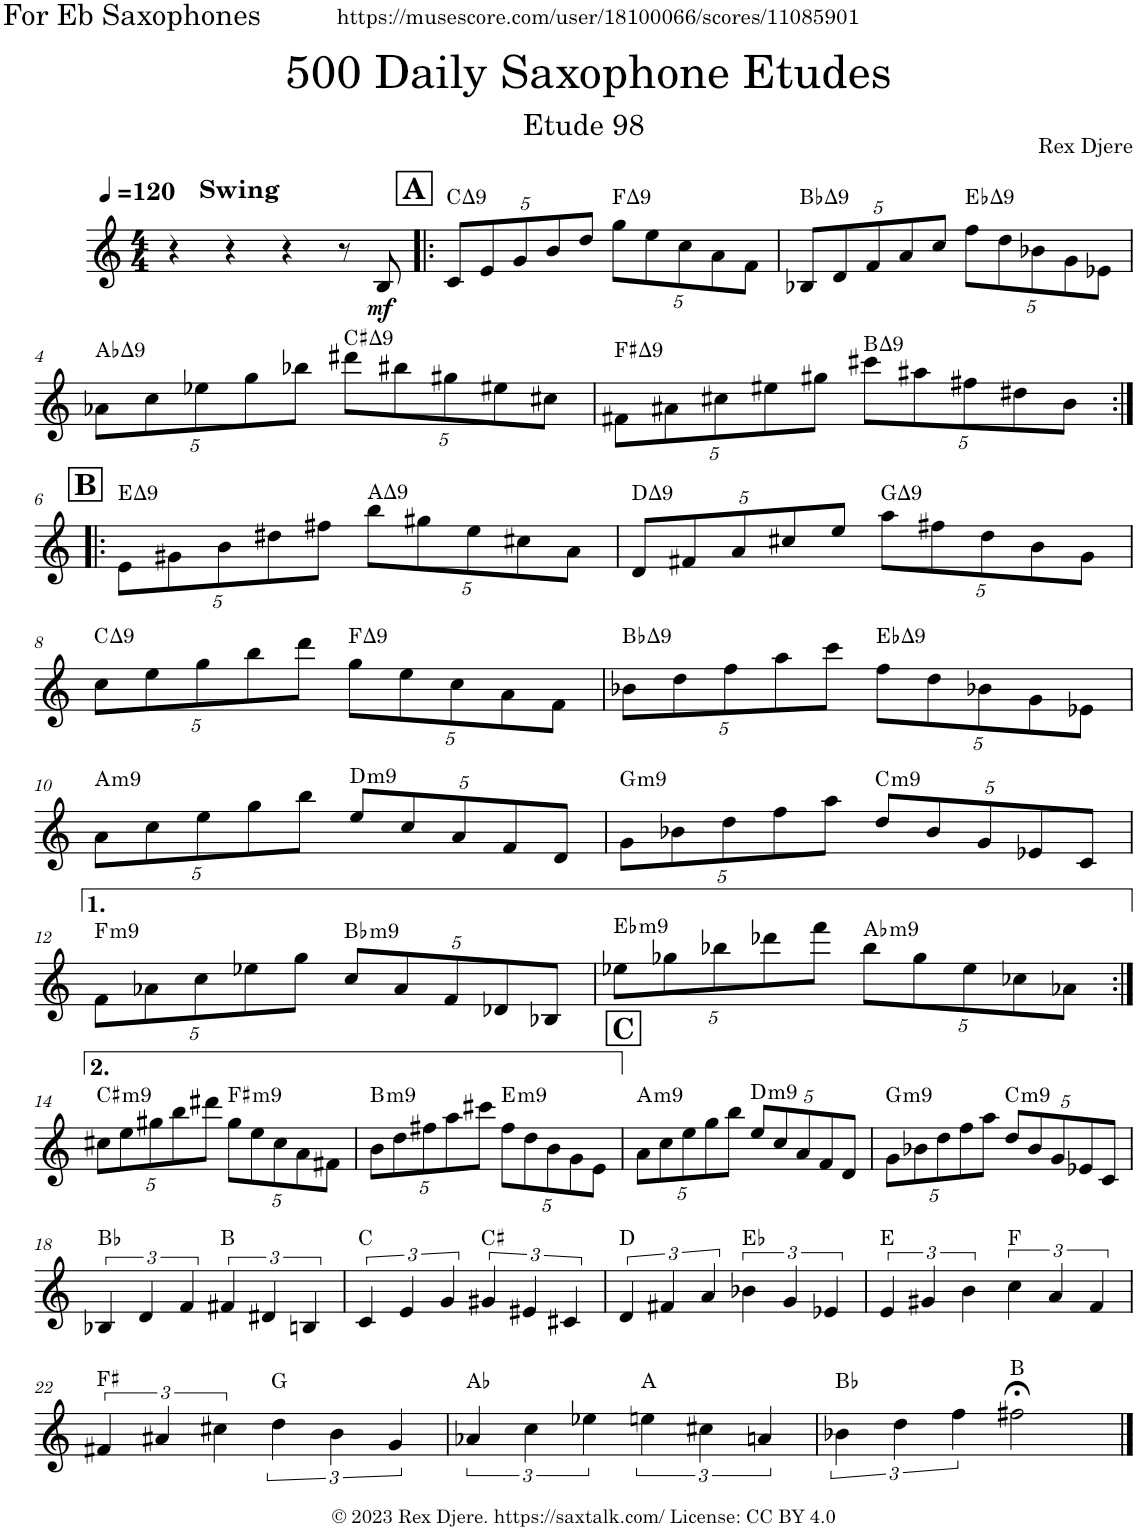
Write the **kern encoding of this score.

**kern	**dynam	**harte
*part1	*part1	*part1
*staff1	*staff1	*
*I"Alto Saxophone	*	*
*I'A. Sax.	*	*
*clefG2	*	*
*Trd5c9	*	*
*k[]	*	*
*M4/4	*	*
*MM120	*	*
=1	=1	=1
!LO:TX:a:B:t=Swing	!	!
4r	.	.
4r	.	.
4r	.	.
8r	.	.
!	!LO:DY:b	!
8B/	mf	.
!!LO:REH:place=s1:a:B:cj:fs=14:t=A
=2!|:	=2!|:	=2!|:
*Xbrackettup	*	*
!	!	!LO:H:kt=9
10c/L	.	C:maj9
10e/	.	.
10g/	.	.
10b/	.	.
10dd/J	.	.
!	!	!LO:H:kt=9
10gg\L	.	F:maj9
10ee\	.	.
10cc\	.	.
10a\	.	.
10f\J	.	.
=3	=3	=3
!	!	!LO:H:kt=9
10B-X/L	.	Bb:maj9
10d/	.	.
10f/	.	.
10a/	.	.
10cc/J	.	.
!	!	!LO:H:kt=9
10ff\L	.	Eb:maj9
10dd\	.	.
10b-X\	.	.
10g\	.	.
10e-X\J	.	.
!!LO:LB:g=z
=4	=4	=4
!	!	!LO:H:kt=9
10a-X\L	.	Ab:maj9
10cc\	.	.
10ee-X\	.	.
10gg\	.	.
10bb-X\J	.	.
!	!	!LO:H:kt=9
10ddd#X\L	.	C#:maj9
10bb#X\	.	.
10gg#X\	.	.
10ee#X\	.	.
10cc#X\J	.	.
=5	=5	=5
!	!	!LO:H:kt=9
10f#X\L	.	F#:maj9
10a#X\	.	.
10cc#X\	.	.
10ee#X\	.	.
10gg#X\J	.	.
!	!	!LO:H:kt=9
10ccc#X\L	.	B:maj9
10aa#X\	.	.
10ff#X\	.	.
10dd#X\	.	.
10b\J	.	.
!!LO:LB:g=z
!!LO:REH:place=s1:a:B:cj:fs=14:t=B
=6:|!|:	=6:|!|:	=6:|!|:
!	!	!LO:H:kt=9
10e\L	.	E:maj9
10g#X\	.	.
10b\	.	.
10dd#X\	.	.
10ff#X\J	.	.
!	!	!LO:H:kt=9
10bb\L	.	A:maj9
10gg#X\	.	.
10ee\	.	.
10cc#X\	.	.
10a\J	.	.
=7	=7	=7
!	!	!LO:H:kt=9
10d/L	.	D:maj9
10f#X/	.	.
10a/	.	.
10cc#X/	.	.
10ee/J	.	.
!	!	!LO:H:kt=9
10aa\L	.	G:maj9
10ff#X\	.	.
10dd\	.	.
10b\	.	.
10g\J	.	.
!!LO:LB:g=z
=8	=8	=8
!	!	!LO:H:kt=9
10cc\L	.	C:maj9
10ee\	.	.
10gg\	.	.
10bb\	.	.
10ddd\J	.	.
!	!	!LO:H:kt=9
10gg\L	.	F:maj9
10ee\	.	.
10cc\	.	.
10a\	.	.
10f\J	.	.
=9	=9	=9
!	!	!LO:H:kt=9
10b-X\L	.	Bb:maj9
10dd\	.	.
10ff\	.	.
10aa\	.	.
10ccc\J	.	.
!	!	!LO:H:kt=9
10ff\L	.	Eb:maj9
10dd\	.	.
10b-X\	.	.
10g\	.	.
10e-X\J	.	.
!!LO:LB:g=z
=10	=10	=10
!	!	!LO:H:kt=m9
10a\L	.	A:min9
10cc\	.	.
10ee\	.	.
10gg\	.	.
10bb\J	.	.
!	!	!LO:H:kt=m9
10ee/L	.	D:min9
10cc/	.	.
10a/	.	.
10f/	.	.
10d/J	.	.
=11	=11	=11
!	!	!LO:H:kt=m9
10g\L	.	G:min9
10b-X\	.	.
10dd\	.	.
10ff\	.	.
10aa\J	.	.
!	!	!LO:H:kt=m9
10dd/L	.	C:min9
10b-/	.	.
10g/	.	.
10e-X/	.	.
10c/J	.	.
!!LO:LB:g=z
=12	=12	=12
!	!	!LO:H:kt=m9
10f\L	.	F:min9
10a-X\	.	.
10cc\	.	.
10ee-X\	.	.
10gg\J	.	.
!	!	!LO:H:kt=m9
10cc/L	.	Bb:min9
10a-/	.	.
10f/	.	.
10d-X/	.	.
10B-X/J	.	.
=13	=13	=13
!	!	!LO:H:kt=m9
10ee-X\L	.	Eb:min9
10gg-X\	.	.
10bb-X\	.	.
10ddd-X\	.	.
10fff\J	.	.
!	!	!LO:H:kt=m9
10bb-\L	.	Ab:min9
10gg-\	.	.
10ee-\	.	.
10cc-X\	.	.
10a-X\J	.	.
!!LO:LB:g=z
=14:|!	=14:|!	=14:|!
!	!	!LO:H:kt=m9
10cc#X\L	.	C#:min9
10ee\	.	.
10gg#X\	.	.
10bb\	.	.
10ddd#X\J	.	.
!	!	!LO:H:kt=m9
10gg#\L	.	F#:min9
10ee\	.	.
10cc#\	.	.
10a\	.	.
10f#X\J	.	.
=15	=15	=15
!	!	!LO:H:kt=m9
10b\L	.	B:min9
10dd\	.	.
10ff#X\	.	.
10aa\	.	.
10ccc#X\J	.	.
!	!	!LO:H:kt=m9
10ff#\L	.	E:min9
10dd\	.	.
10b\	.	.
10g\	.	.
10e\J	.	.
!!LO:REH:place=s1:a:B:cj:fs=14:t=C
=16	=16	=16
!	!	!LO:H:kt=m9
10a\L	.	A:min9
10cc\	.	.
10ee\	.	.
10gg\	.	.
10bb\J	.	.
!	!	!LO:H:kt=m9
10ee/L	.	D:min9
10cc/	.	.
10a/	.	.
10f/	.	.
10d/J	.	.
=17	=17	=17
!	!	!LO:H:kt=m9
10g\L	.	G:min9
10b-X\	.	.
10dd\	.	.
10ff\	.	.
10aa\J	.	.
!	!	!LO:H:kt=m9
10dd/L	.	C:min9
10b-/	.	.
10g/	.	.
10e-X/	.	.
10c/J	.	.
!!LO:LB:g=z
=18	=18	=18
*brackettup	*	*
6B-X/	.	Bb:maj
6d/	.	.
6f/	.	.
6f#X/	.	B:maj
6d#X/	.	.
6Bn/	.	.
=19	=19	=19
6c/	.	C:maj
6e/	.	.
6g/	.	.
6g#X/	.	C#:maj
6e#X/	.	.
6c#X/	.	.
=20	=20	=20
6d/	.	D:maj
6f#X/	.	.
6a/	.	.
6b-X\	.	Eb:maj
6g/	.	.
6e-X/	.	.
=21	=21	=21
6e/	.	E:maj
6g#X/	.	.
6b\	.	.
6cc\	.	F:maj
6a/	.	.
6f/	.	.
!!LO:LB:g=z
=22	=22	=22
6f#X/	.	F#:maj
6a#X/	.	.
6cc#X\	.	.
6dd\	.	G:maj
6b\	.	.
6g/	.	.
=23	=23	=23
6a-X/	.	Ab:maj
6cc\	.	.
6ee-X\	.	.
6een\	.	A:maj
6cc#X\	.	.
6an/	.	.
=24	=24	=24
6b-X\	.	Bb:maj
6dd\	.	.
6ff\	.	.
2ff#X;<\	.	B:maj
==	==	==
*-	*-	*-
